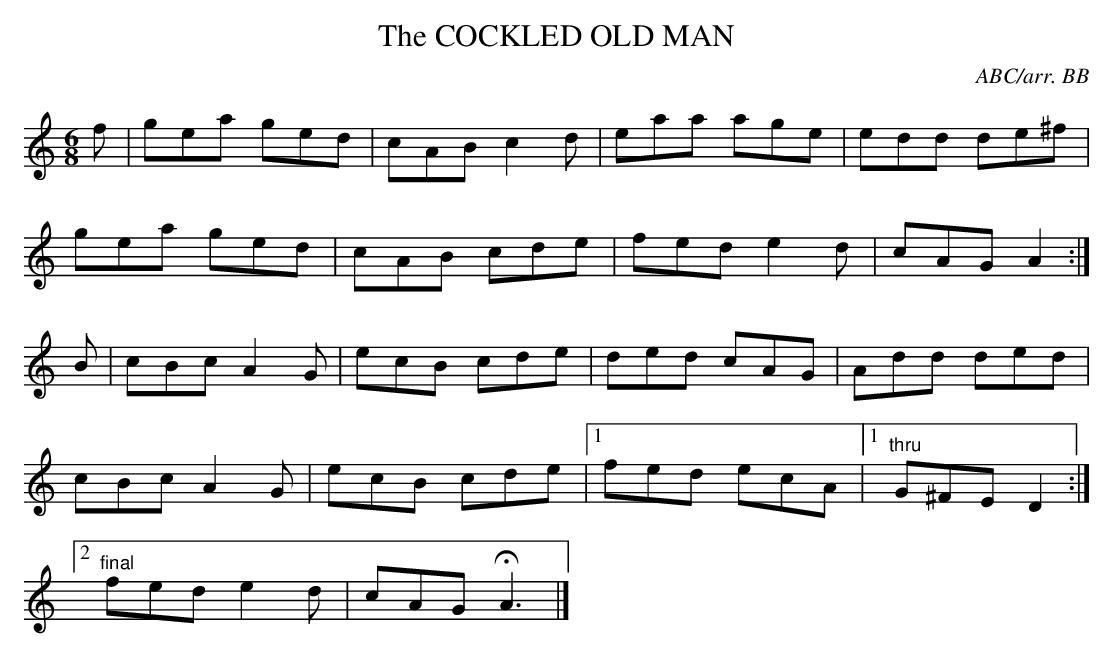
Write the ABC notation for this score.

X:1
T:COCKLED OLD MAN, The
C:ABC/arr. BB
L:1/8
M:6/8
K:Am
f|gea ged|cAB c2d|eaa age|edd de^f|
gea ged|cAB cde|fed e2d|cAG A2:|
B|cBc A2G|ecB cde|ded cAG|Add ded|
cBc A2G|ecB cde|1 fed ecA|1 "thru"G^FE D2:|
[2 "final"fed e2d|cAG HA3|]
